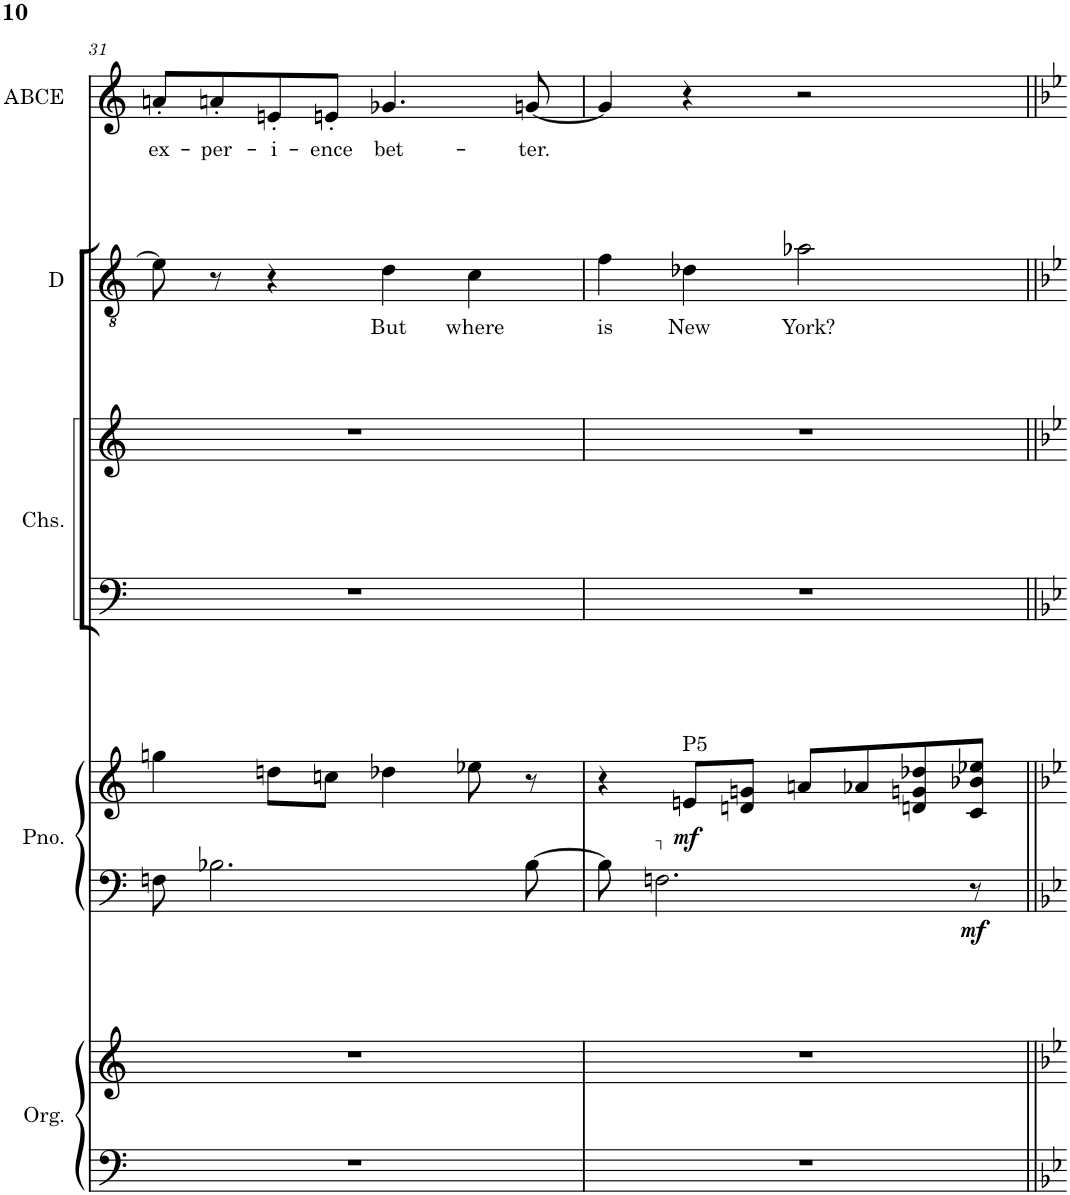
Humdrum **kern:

**kern	**kern	**kern	**kern	**dynam	**kern	**kern	**kern	**text	**kern	**text
*part5	*part5	*part4	*part4	*part4	*part3	*part3	*part2	*part2	*part1	*part1
*staff8	*staff7	*staff6	*staff5	*staff5/6	*staff4	*staff3	*staff2	*staff2	*staff1	*staff1
*I"Organ	*	*I"Piano	*	*	*I"Chorus	*	*I"Dan	*	*I"Allie Belle Celle Ellie	*
*I'Org.	*	*I'Pno.	*	*	*I'Chs.	*	*I'D	*	*I'ABCE	*
!!LO:PB:g=z
*clefF4	*clefG2	*clefF4	*clefG2	*	*clefF4	*clefG2	*clefGv2	*	*clefG2	*
*	*	*	*	*	*	*	*Trd8c14	*	*Trd1c2	*
*k[]	*k[]	*k[]	*k[]	*	*k[]	*k[]	*k[]	*	*k[]	*
*M4/4	*M4/4	*M4/4	*M4/4	*	*M4/4	*M4/4	*M4/4	*	*M4/4	*
=31	=31	=31	=31	=31	=31	=31	=31	=31	=31	=31
!	!	!	!	!	!	!	!	!	!	!LO:LY:b
1r	1r	8Fn\	4ggn\	.	1r	1r	8e-\]	.	8an'/L	ex-
!	!	!	!	!	!	!	!	!	!	!LO:LY:b
.	.	2.B-X\	.	.	.	.	8r	.	8an'/	-per-
!	!	!	!	!	!	!	!	!	!	!LO:LY:b
.	.	.	8ddn\L	.	.	.	4r	.	8en'/	-i-
!	!	!	!	!	!	!	!	!	!	!LO:LY:b
.	.	.	8ccn\J	.	.	.	.	.	8en'/J	-ence
!	!	!	!	!	!	!	!	!LO:LY:b	!	!LO:LY:b
.	.	.	4dd-X\	.	.	.	4d\	But	4.g-X/	bet-
!	!	!	!	!	!	!	!	!LO:LY:b	!	!
.	.	.	8ee-X\	.	.	.	4c\	where	.	.
!	!	!	!	!	!	!	!	!	!	!LO:LY:b
.	.	[8B-\	8r	.	.	.	.	.	[8gn/	-ter.
=32	=32	=32	=32	=32	=32	=32	=32	=32	=32	=32
!	!	!	!	!	!	!	!	!LO:LY:b	!	!
1r	1r	8B-\]	4r	.	1r	1r	4f\	is	4g/]	.
!	!	!LO:TX:a:t=𝆨	!	!	!	!	!	!	!	!
.	.	2.Fn\	.	.	.	.	.	.	.	.
!	!	!	!LO:TX:a:t=P5	!	!	!	!	!	!	!
!	!	!	!	!LO:DY:b	!	!	!	!LO:LY:b	!	!
.	.	.	8en/L	mf	.	.	4d-X\	New	4r	.
.	.	.	8dn/ 8gn/J	.	.	.	.	.	.	.
!	!	!	!	!	!	!	!	!LO:LY:b	!	!
.	.	.	8an/L	.	.	.	2a-X\	York?	2r	.
.	.	.	8a-X/	.	.	.	.	.	.	.
.	.	.	8dn/ 8gn/ 8dd-X/	.	.	.	.	.	.	.
!	!	!	!	!LO:DY:b=2	!	!	!	!	!	!
.	.	8r	8c/ 8b-X/ 8ee-X/J	mf	.	.	.	.	.	.
=||	=||	=||	=||	=||	=||	=||	=||	=||	=||	=||
*-	*-	*-	*-	*-	*-	*-	*-	*-	*-	*-
